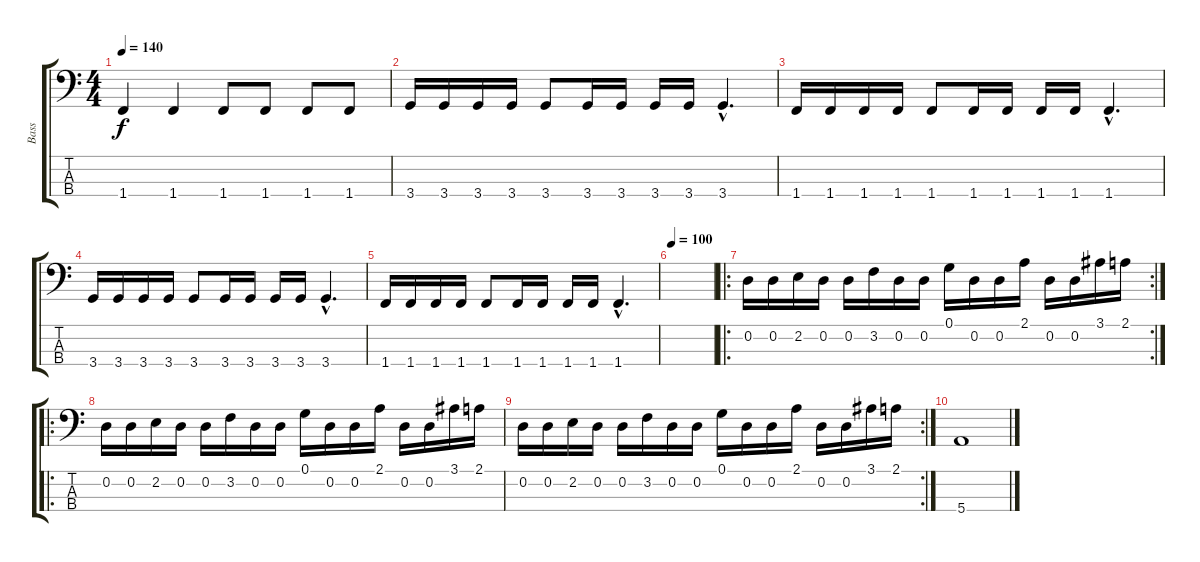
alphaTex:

\track ("Bass" "Bass") {instrument electricbassfinger}
\staff {score tabs}
\tuning (G2 D2 A1 E1) {hide}
\ts (4 4)
\tempo 140
\clef f4
\ks c
1.4.4{dy f} 1.4.4 1.4.8 1.4.8 1.4.8 1.4.8 |
3.4.16 3.4.16 3.4.16 3.4.16 3.4.8 3.4.16 3.4.16 3.4.16 3.4.16 3.4{hac}.4{d} |
1.4.16 1.4.16 1.4.16 1.4.16 1.4.8 1.4.16 1.4.16 1.4.16 1.4.16 1.4{hac}.4{d} |
3.4.16 3.4.16 3.4.16 3.4.16 3.4.8 3.4.16 3.4.16 3.4.16 3.4.16 3.4{hac}.4{d} |
1.4.16 1.4.16 1.4.16 1.4.16 1.4.8 1.4.16 1.4.16 1.4.16 1.4.16 1.4{hac}.4{d} |
\tempo 100
|
\ro
\rc 2
0.2.16 0.2.16 2.2.16 0.2.16 0.2.16 3.2.16 0.2.16 0.2.16 0.1.16 0.2.16 0.2.16 2.1.16 0.2.16 0.2.16 3.1.16 2.1.16 |
\ro
0.2.16 0.2.16 2.2.16 0.2.16 0.2.16 3.2.16 0.2.16 0.2.16 0.1.16 0.2.16 0.2.16 2.1.16 0.2.16 0.2.16 3.1.16 2.1.16 |
\rc 2
0.2.16 0.2.16 2.2.16 0.2.16 0.2.16 3.2.16 0.2.16 0.2.16 0.1.16 0.2.16 0.2.16 2.1.16 0.2.16 0.2.16 3.1.16 2.1.16 |
5.4.1
